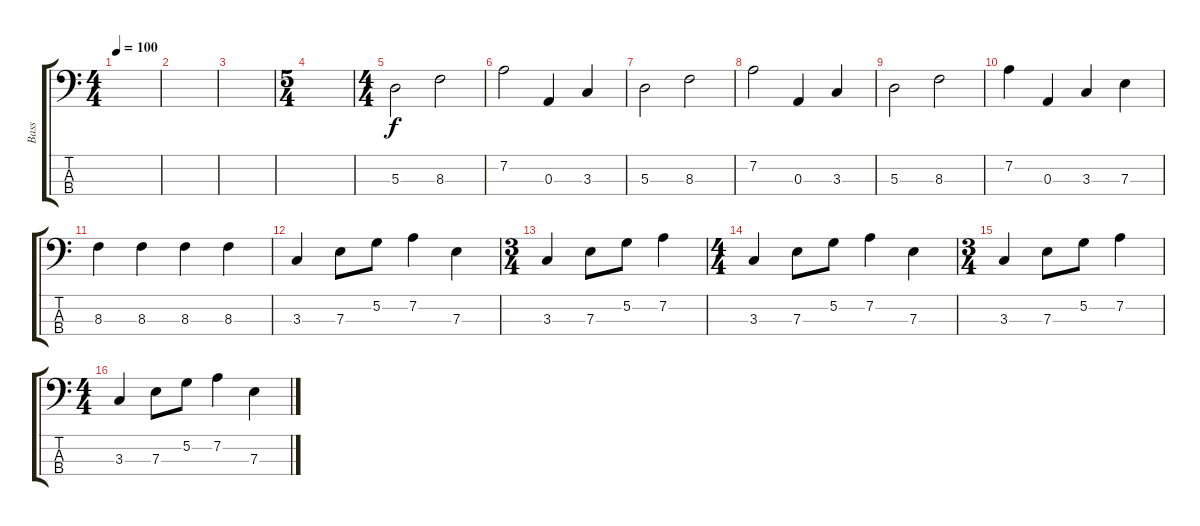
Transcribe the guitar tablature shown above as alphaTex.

\track ("Bass" "Bass") {instrument electricbassfinger}
\staff {score tabs}
\tuning (G2 D2 A1 E1) {hide}
\ts (4 4)
\tempo 100
\clef f4
\ks c
|
|
|
\ts (5 4)
|
\ts (4 4)
5.3.2 8.3.2 |
7.2.2 0.3.4 3.3.4 |
5.3.2 8.3.2 |
7.2.2 0.3.4 3.3.4 |
5.3.2 8.3.2 |
7.2.4 0.3.4 3.3.4 7.3.4 |
8.3.4 8.3.4 8.3.4 8.3.4 |
3.3.4 7.3.8 5.2.8 7.2.4 7.3.4 |
\ts (3 4)
3.3.4 7.3.8 5.2.8 7.2.4 |
\ts (4 4)
3.3.4 7.3.8 5.2.8 7.2.4 7.3.4 |
\ts (3 4)
3.3.4 7.3.8 5.2.8 7.2.4 |
\ts (4 4)
3.3.4 7.3.8 5.2.8 7.2.4 7.3.4
